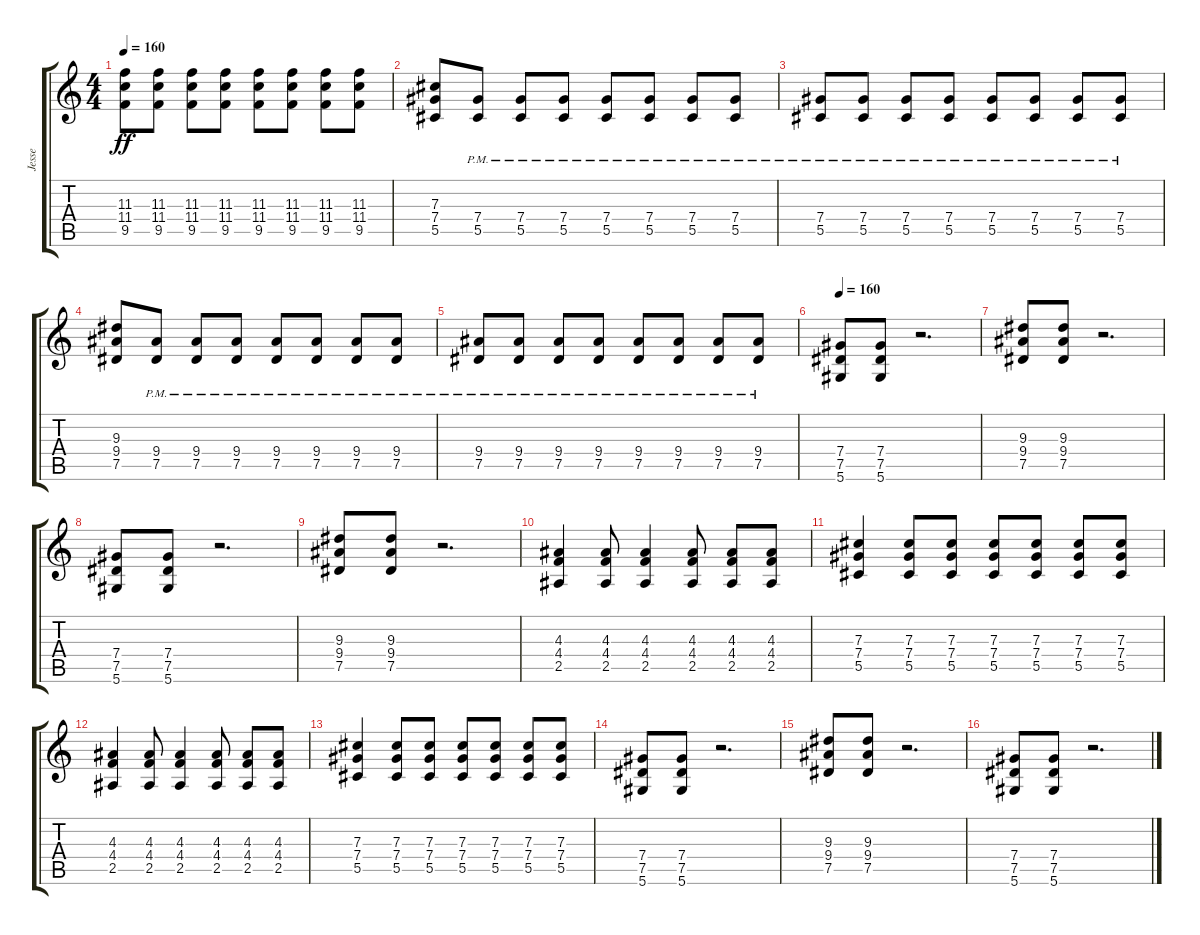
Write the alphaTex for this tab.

\track ("Jesse" "Jesse") {instrument distortionguitar}
\staff {score tabs}
\tuning (Eb4 Bb3 Gb3 Db3 Ab2 Eb2) {hide}
\ts (4 4)
\tempo 160
\clef g2
\ks c
(11.3 11.4 9.5).8{dy ff} (11.3 11.4 9.5).8 (11.3 11.4 9.5).8 (11.3 11.4 9.5).8 (11.3 11.4 9.5).8 (11.3 11.4 9.5).8 (11.3 11.4 9.5).8 (11.3 11.4 9.5).8 |
(7.3 7.4 5.5).8 (7.4{pm} 5.5{pm}).8 (7.4{pm} 5.5{pm}).8 (7.4{pm} 5.5{pm}).8 (7.4{pm} 5.5{pm}).8 (7.4{pm} 5.5{pm}).8 (7.4{pm} 5.5{pm}).8 (7.4{pm} 5.5{pm}).8 |
(7.4{pm} 5.5{pm}).8 (7.4{pm} 5.5{pm}).8 (7.4{pm} 5.5{pm}).8 (7.4{pm} 5.5{pm}).8 (7.4{pm} 5.5{pm}).8 (7.4{pm} 5.5{pm}).8 (7.4{pm} 5.5{pm}).8 (7.4{pm} 5.5{pm}).8 |
(9.3 9.4 7.5).8 (9.4{pm} 7.5{pm}).8 (9.4{pm} 7.5{pm}).8 (9.4{pm} 7.5{pm}).8 (9.4{pm} 7.5{pm}).8 (9.4{pm} 7.5{pm}).8 (9.4{pm} 7.5{pm}).8 (9.4{pm} 7.5{pm}).8 |
(9.4{pm} 7.5{pm}).8 (9.4{pm} 7.5{pm}).8 (9.4{pm} 7.5{pm}).8 (9.4{pm} 7.5{pm}).8 (9.4{pm} 7.5{pm}).8 (9.4{pm} 7.5{pm}).8 (9.4{pm} 7.5{pm}).8 (9.4{pm} 7.5{pm}).8 |
\tempo 160
(7.4 7.5 5.6).8 (7.4 7.5 5.6).8 r.2{d} |
(9.3 9.4 7.5).8 (9.3 9.4 7.5).8 r.2{d} |
(7.4 7.5 5.6).8 (7.4 7.5 5.6).8 r.2{d} |
(9.3 9.4 7.5).8 (9.3 9.4 7.5).8 r.2{d} |
(4.3 4.4 2.5).4 (4.3 4.4 2.5).8 (4.3 4.4 2.5).4 (4.3 4.4 2.5).8 (4.3 4.4 2.5).8 (4.3 4.4 2.5).8 |
(7.3 7.4 5.5).4 (7.3 7.4 5.5).8 (7.3 7.4 5.5).8 (7.3 7.4 5.5).8 (7.3 7.4 5.5).8 (7.3 7.4 5.5).8 (7.3 7.4 5.5).8 |
(4.3 4.4 2.5).4 (4.3 4.4 2.5).8 (4.3 4.4 2.5).4 (4.3 4.4 2.5).8 (4.3 4.4 2.5).8 (4.3 4.4 2.5).8 |
(7.3 7.4 5.5).4 (7.3 7.4 5.5).8 (7.3 7.4 5.5).8 (7.3 7.4 5.5).8 (7.3 7.4 5.5).8 (7.3 7.4 5.5).8 (7.3 7.4 5.5).8 |
(7.4 7.5 5.6).8 (7.4 7.5 5.6).8 r.2{d} |
(9.3 9.4 7.5).8 (9.3 9.4 7.5).8 r.2{d} |
(7.4 7.5 5.6).8 (7.4 7.5 5.6).8 r.2{d}
